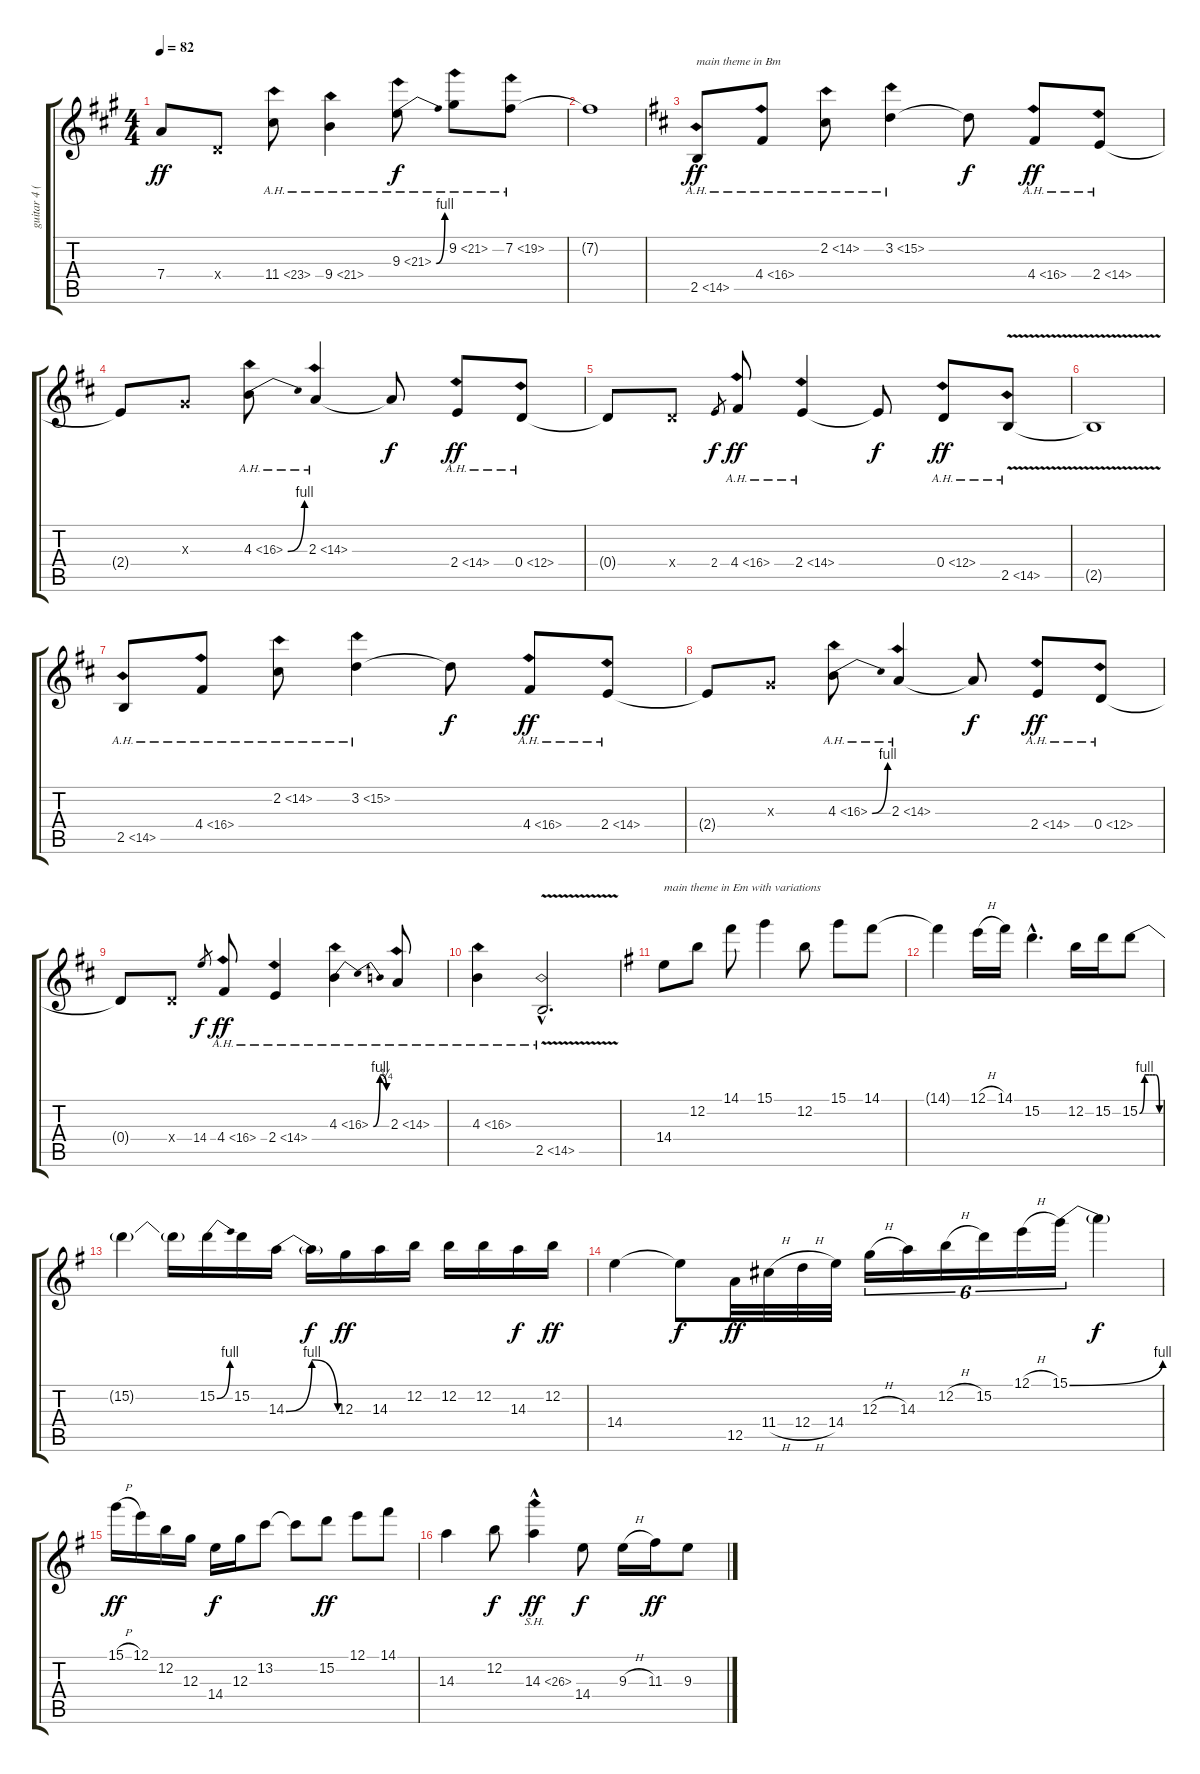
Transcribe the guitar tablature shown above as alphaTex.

\track ("guitar 4 (electric overdriven)" "guitar 4 (") {instrument overdrivenguitar}
\staff {score tabs}
\tuning (E4 B3 G3 D3 A2 E2) {hide}
\ts (4 4)
\tempo 82
\clef g2
\ks a
7.4{t}.8{dy ff} 0.4{x}.8 11.4{ah 12}.8 9.4{ah 12}.4 9.3{be (bend 0 0 60 4) ah 12}.8{dy f} 9.2{ah 12}.8 7.2{ah 12}.8 |
7.2{t}.1 |
\ks d
2.5{ah 12}.8{txt "main theme in Bm" dy ff} 4.4{ah 12}.8 2.2{ah 12}.8 3.2{ah 12}.4 3.2{t}.8{dy f} 4.4{ah 12}.8{dy ff} 2.4{ah 12}.8 |
2.4{t}.8 0.3{x}.8 4.3{be (bend 0 0 60 4) ah 12}.8 2.3{ah 12}.4 2.3{t}.8{dy f} 2.4{ah 12}.8{dy ff} 0.4{ah 12}.8 |
0.4{t}.8 0.4{x}.8 2.4.8{gr dy f} 4.4{ah 12}.8{dy ff} 2.4{ah 12}.4 2.4{t}.8{dy f} 0.4{ah 12}.8{dy ff} 2.5{ah 12 v}.8 |
2.5{t}.1 |
2.5{ah 12}.8 4.4{ah 12}.8 2.2{ah 12}.8 3.2{ah 12}.4 3.2{t}.8{dy f} 4.4{ah 12}.8{dy ff} 2.4{ah 12}.8 |
2.4{t}.8 0.3{x}.8 4.3{be (bend 0 0 60 4) ah 12}.8 2.3{ah 12}.4 2.3{t}.8{dy f} 2.4{ah 12}.8{dy ff} 0.4{ah 12}.8 |
0.4{t}.8 0.4{x}.8 14.4.8{gr dy f} 4.4{ah 12}.8{dy ff} 2.4{ah 12}.4 4.3{be (bendrelease 0 0 30 4 30 4 60 1) ah 12}.4 2.3{ah 12}.8 |
4.3{ah 12}.4 2.5{ah 12 v hac}.2{d} |
\ks g
14.4.8{txt "main theme in Em with variations"} 12.2.8 14.1.8 15.1.4 12.2.8 15.1.8 14.1.8 |
14.1{t}.4 12.1{h}.16 14.1.16 15.2{hac}.4{d} 12.2.16 15.2.16 15.2{be (custom 0 0 15 4 30 4 39 4 47 4 49 4 60 0)}.8 |
15.2{t}.4 15.2{t}.16 15.2{be (bend 0 0 60 4)}.16 15.2.16 14.3{be (bendrelease 0 0 30 4 30 4 60 0)}.16 14.3{t}.16{dy f} 12.3.16{dy ff} 14.3.16 12.2.16 12.2.16 12.2.16 14.3.16{dy f} 12.2.16{dy ff} |
14.4.4 14.4{t}.8{dy f} 12.5.32{dy ff} 11.4{h}.32 12.4{h}.32 14.4.32 12.3{h}.16{tu (6 4)} 14.3.16{tu (6 4)} 12.2{h}.16{tu (6 4)} 15.2.16{tu (6 4)} 12.1{h}.16{tu (6 4)} 15.1{be (bend 0 0 60 4)}.16{tu (6 4)} 15.1{t}.4{dy f} |
15.1{h}.16{dy ff} 12.1.16 12.2.16 12.3.16 14.4.16{dy f} 12.3.16 13.2.8 13.2{t}.8 15.2.8{dy ff} 12.1.8 14.1.8 |
14.3.4 12.2.8{dy f} 14.3{sh 12 hac}.4{dy ff} 14.4.8{dy f} 9.3{h}.16 11.3.16{dy ff} 9.3.8
